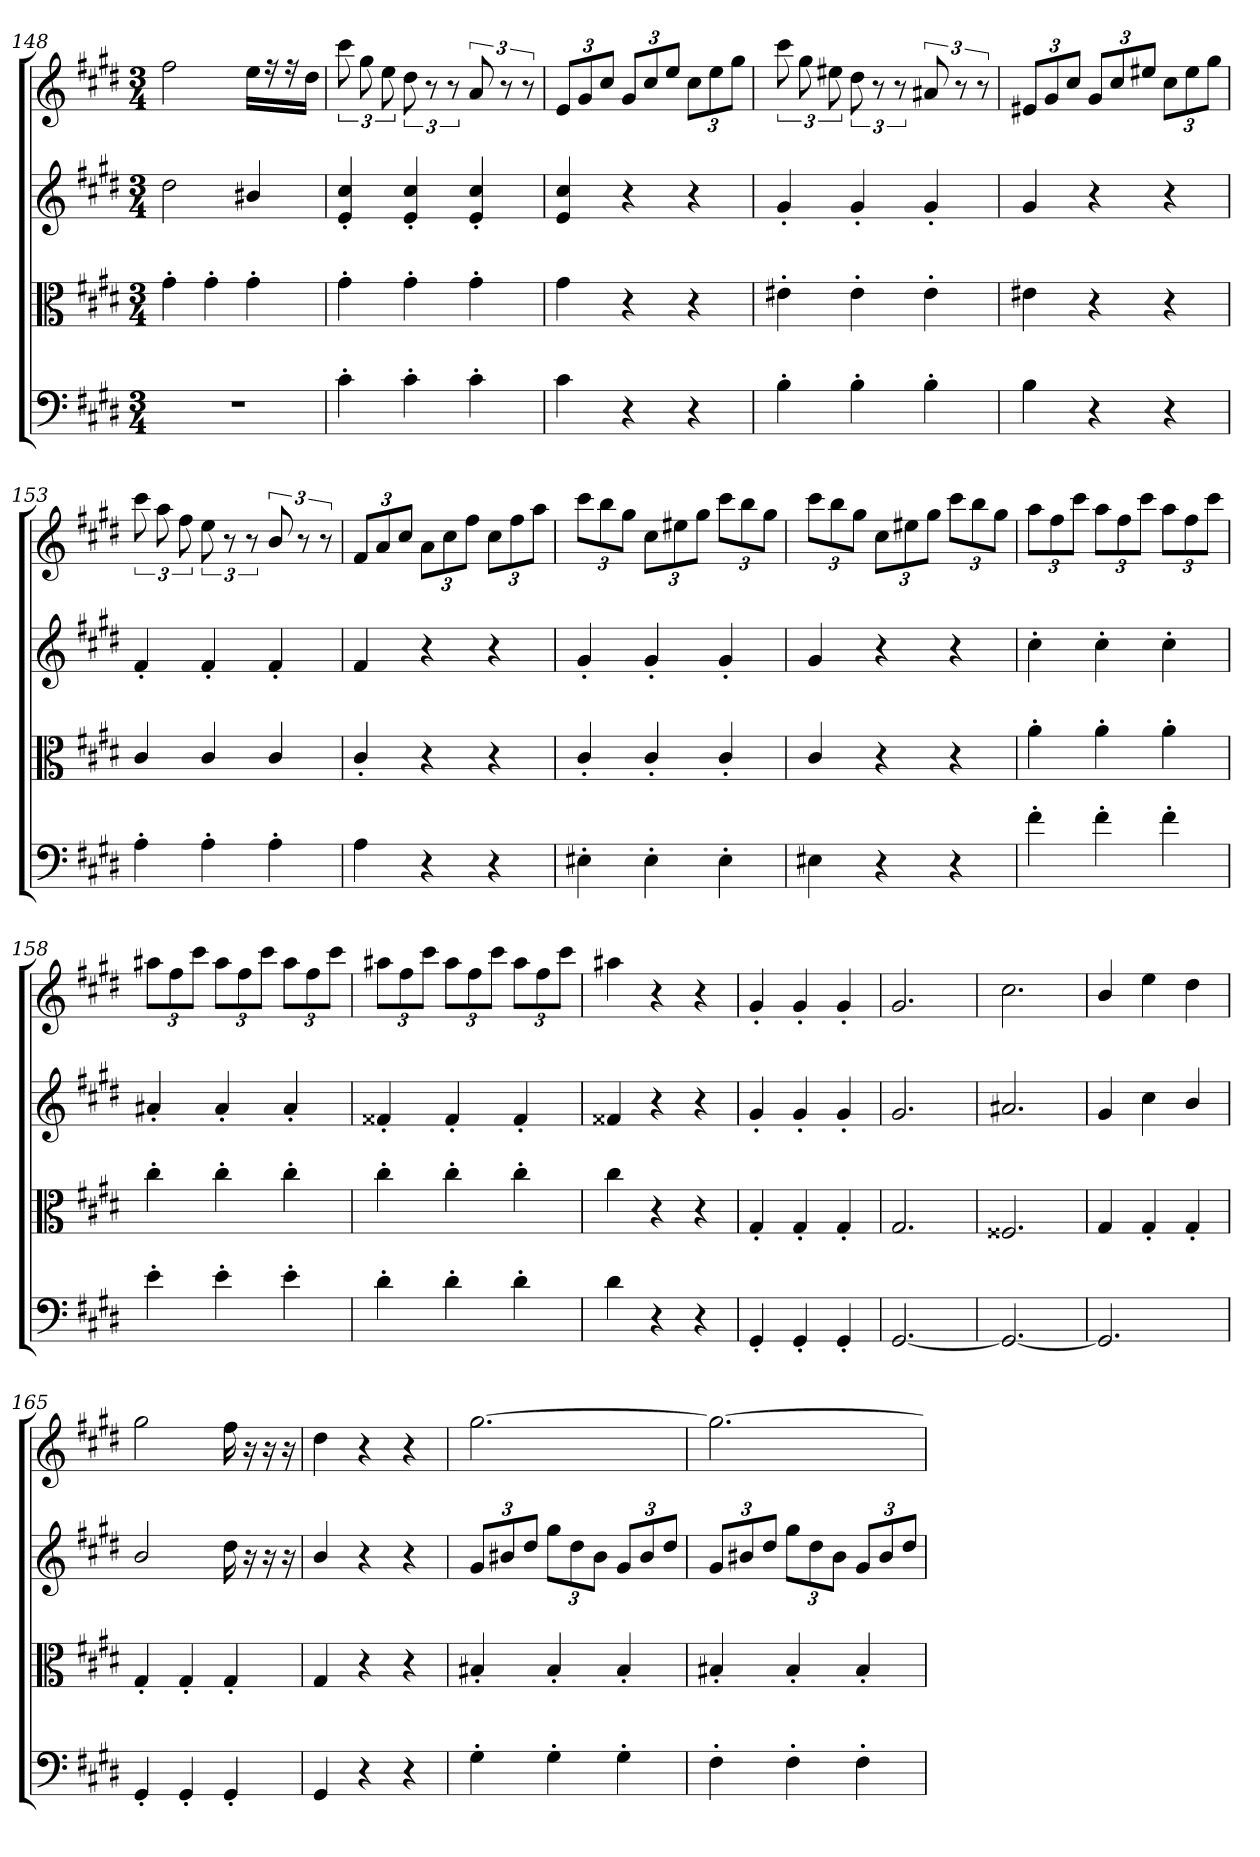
**kern	**kern	**kern	**kern
*part4	*part3	*part2	*part1
*staff4	*staff3	*staff2	*staff1
*clefF4	*clefC3	*clefG2	*clefG2
*k[f#c#g#d#]	*k[f#c#g#d#]	*k[f#c#g#d#]	*k[f#c#g#d#]
*E:	*E:	*E:	*E:
*M3/4	*M3/4	*M3/4	*M3/4
=148	=148	=148	=148
2.r	4g#'\	2dd#\	2ff#\
.	4g#'\	.	.
.	4g#'\	4b#X/	16ee\LL
.	.	.	16r
.	.	.	16r
.	.	.	16dd#\JJ
=149	=149	=149	=149
4c#'\	4g#'\	4e'/ 4cc#'/	12ccc#\
.	.	.	12gg#\
.	.	.	12ee\
4c#'\	4g#'\	4e'/ 4cc#'/	12dd#\
.	.	.	12r
.	.	.	12r
4c#'\	4g#'\	4e'/ 4cc#'/	12a/
.	.	.	12r
.	.	.	12r
=150	=150	=150	=150
4c#\	4g#\	4e/ 4cc#/	12e/L
.	.	.	12g#/
.	.	.	12cc#/J
4r	4r	4r	12g#/L
.	.	.	12cc#/
.	.	.	12ee/J
4r	4r	4r	12cc#\L
.	.	.	12ee\
.	.	.	12gg#\J
=151	=151	=151	=151
4B'\	4e#X'\	4g#'/	12ccc#\
.	.	.	12gg#\
.	.	.	12ee#X\
4B'\	4e#'\	4g#'/	12dd#\
.	.	.	12r
.	.	.	12r
4B'\	4e#'\	4g#'/	12a#X/
.	.	.	12r
.	.	.	12r
=152	=152	=152	=152
4B\	4e#X\	4g#/	12e#X/L
.	.	.	12g#/
.	.	.	12cc#/J
4r	4r	4r	12g#/L
.	.	.	12cc#/
.	.	.	12ee#X/J
4r	4r	4r	12cc#\L
.	.	.	12ee#\
.	.	.	12gg#\J
=153	=153	=153	=153
4A'\	4c#/	4f#'/	12ccc#\
.	.	.	12aa\
.	.	.	12ff#\
4A'\	4c#/	4f#'/	12ee\
.	.	.	12r
.	.	.	12r
4A'\	4c#/	4f#'/	12b/
.	.	.	12r
.	.	.	12r
=154	=154	=154	=154
4A\	4c#'/	4f#/	12f#/L
.	.	.	12a/
.	.	.	12cc#/J
4r	4r	4r	12a\L
.	.	.	12cc#\
.	.	.	12ff#\J
4r	4r	4r	12cc#\L
.	.	.	12ff#\
.	.	.	12aa\J
=155	=155	=155	=155
4E#X'\	4c#'/	4g#'/	12ccc#\L
.	.	.	12bb\
.	.	.	12gg#\J
4E#'\	4c#'/	4g#'/	12cc#\L
.	.	.	12ee#X\
.	.	.	12gg#\J
4E#'\	4c#'/	4g#'/	12ccc#\L
.	.	.	12bb\
.	.	.	12gg#\J
=156	=156	=156	=156
4E#X\	4c#/	4g#/	12ccc#\L
.	.	.	12bb\
.	.	.	12gg#\J
4r	4r	4r	12cc#\L
.	.	.	12ee#X\
.	.	.	12gg#\J
4r	4r	4r	12ccc#\L
.	.	.	12bb\
.	.	.	12gg#\J
=157	=157	=157	=157
4f#'\	4a'\	4cc#'\	12aa\L
.	.	.	12ff#\
.	.	.	12ccc#\J
4f#'\	4a'\	4cc#'\	12aa\L
.	.	.	12ff#\
.	.	.	12ccc#\J
4f#'\	4a'\	4cc#'\	12aa\L
.	.	.	12ff#\
.	.	.	12ccc#\J
=158	=158	=158	=158
4e'\	4cc#'\	4a#X'/	12aa#X\L
.	.	.	12ff#\
.	.	.	12ccc#\J
4e'\	4cc#'\	4a#'/	12aa#\L
.	.	.	12ff#\
.	.	.	12ccc#\J
4e'\	4cc#'\	4a#'/	12aa#\L
.	.	.	12ff#\
.	.	.	12ccc#\J
=159	=159	=159	=159
4d#'\	4cc#'\	4f##X'/	12aa#X\L
.	.	.	12ff#\
.	.	.	12ccc#\J
4d#'\	4cc#'\	4f##'/	12aa#\L
.	.	.	12ff#\
.	.	.	12ccc#\J
4d#'\	4cc#'\	4f##'/	12aa#\L
.	.	.	12ff#\
.	.	.	12ccc#\J
=160	=160	=160	=160
4d#\	4cc#\	4f##X/	4aa#X\
4r	4r	4r	4r
4r	4r	4r	4r
=161	=161	=161	=161
4GG#'/	4G#'/	4g#'/	4g#'/
4GG#'/	4G#'/	4g#'/	4g#'/
4GG#'/	4G#'/	4g#'/	4g#'/
=162	=162	=162	=162
[2.GG#/	2.G#/	2.g#/	2.g#/
=163	=163	=163	=163
2.GG#/_	2.F##X/	2.a#X/	2.cc#\
=164	=164	=164	=164
2.GG#/]	4G#/	4g#/	4b/
.	4G#'/	4cc#\	4ee\
.	4G#'/	4b/	4dd#\
=165	=165	=165	=165
4GG#'/	4G#'/	2b/	2gg#\
4GG#'/	4G#'/	.	.
4GG#'/	4G#'/	16dd#\	16ff#\
.	.	16r	16r
.	.	16r	16r
.	.	16r	16r
=166	=166	=166	=166
4GG#/	4G#/	4b/	4dd#\
4r	4r	4r	4r
4r	4r	4r	4r
=167	=167	=167	=167
4G#'\	4B#X'/	12g#/L	[2.gg#\
.	.	12b#X/	.
.	.	12dd#/J	.
4G#'\	4B#'/	12gg#\L	.
.	.	12dd#\	.
.	.	12b#\J	.
4G#'\	4B#'/	12g#/L	.
.	.	12b#/	.
.	.	12dd#/J	.
=168	=168	=168	=168
4F#'\	4B#X'/	12g#/L	2.gg#\_
.	.	12b#X/	.
.	.	12dd#/J	.
4F#'\	4B#'/	12gg#\L	.
.	.	12dd#\	.
.	.	12b#\J	.
4F#'\	4B#'/	12g#/L	.
.	.	12b#/	.
.	.	12dd#/J	.
=	=	=	=
*-	*-	*-	*-
